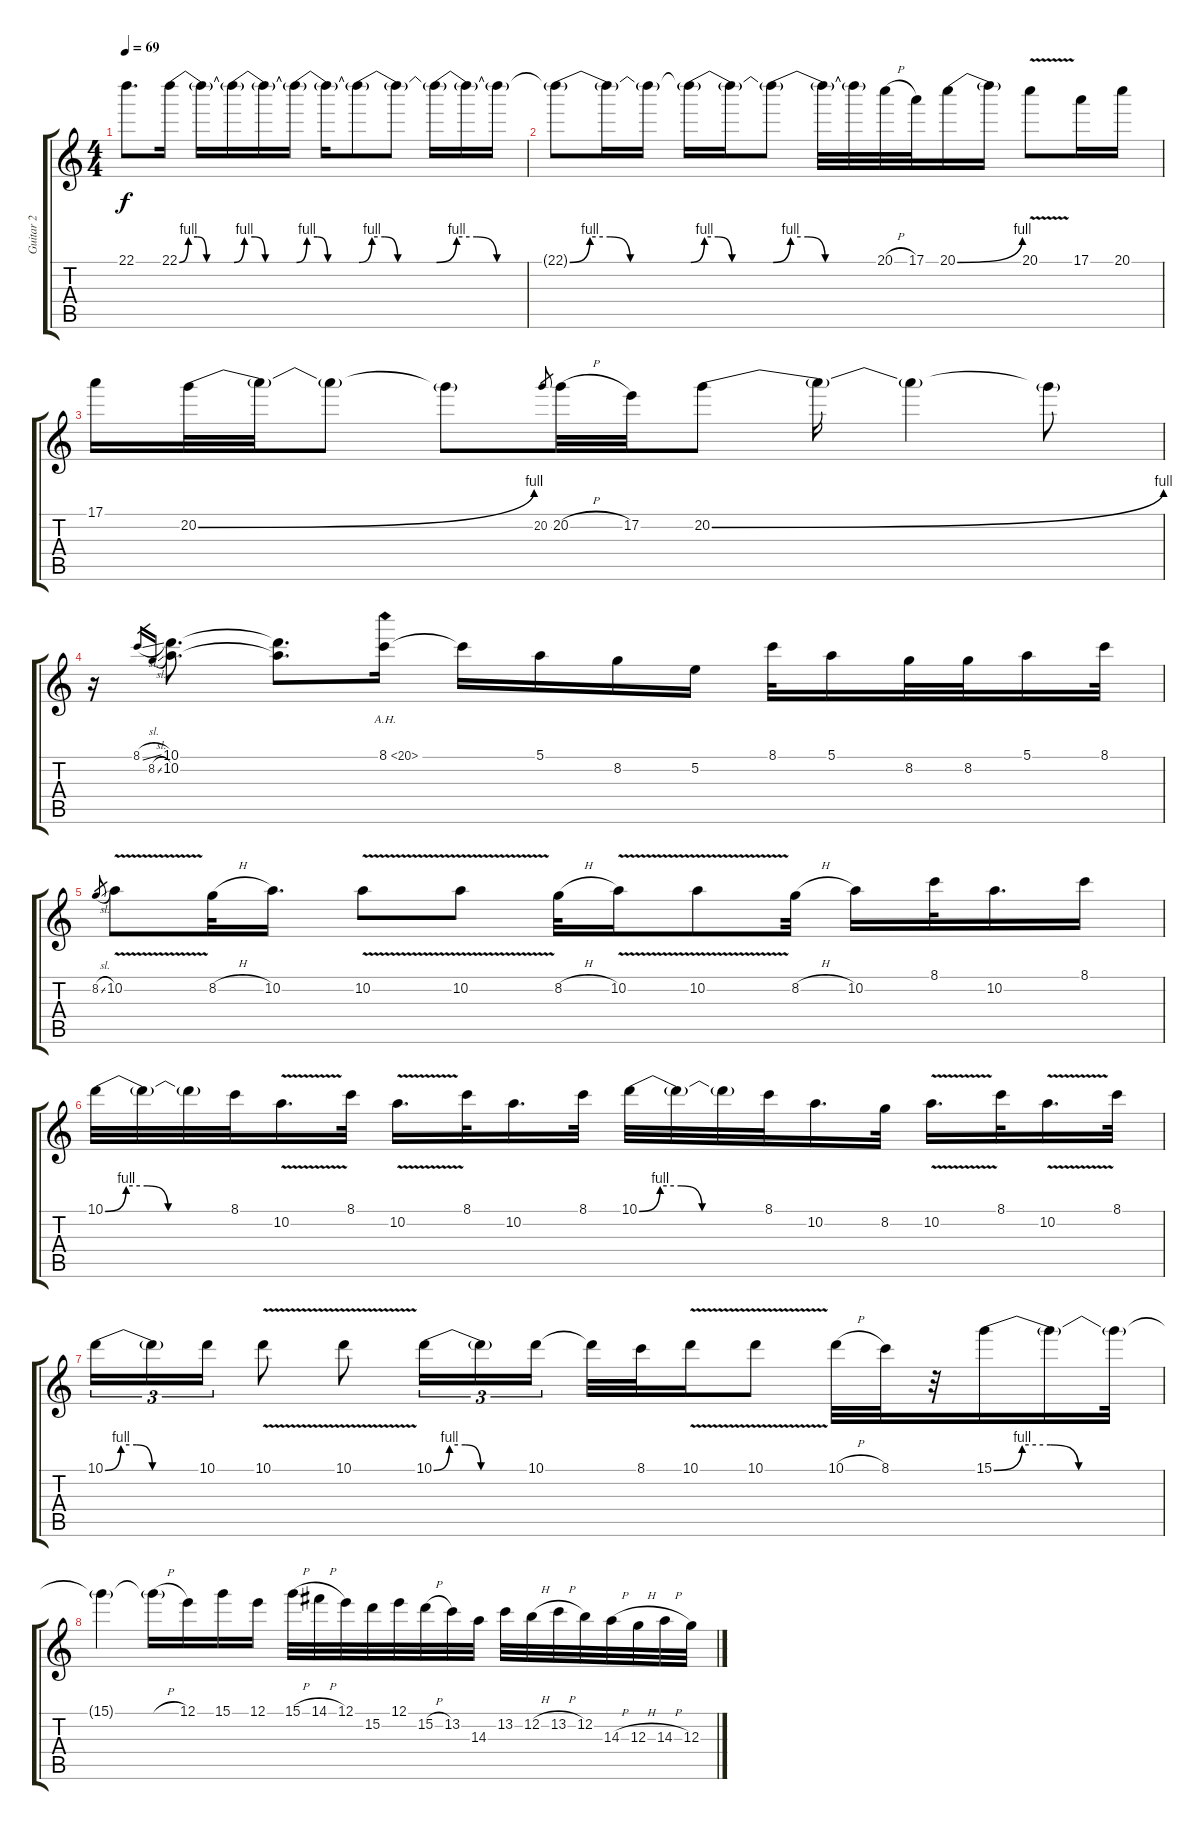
\track ("Guitar 2" "Guitar 2") {instrument distortionguitar}
\staff {score tabs}
\tuning (E4 B3 G3 D3 A2 E2) {hide}
\ts (4 4)
\tempo 69
\clef g2
\ks c
22.1.8{d dy f} 22.1{be (custom 0 0 10 4 20 4 30 0 60 0)}.16 22.1{t}.16 22.1{be (custom 0 0 10 4 20 4 30 0 60 0) t}.16 22.1{t}.16 22.1{be (custom 0 0 10 4 20 4 30 0 60 0) t}.16 22.1{t}.16 22.1{be (custom 0 0 10 4 20 4 30 0 60 0) t}.8 22.1{t}.8 22.1{be (custom 0 0 10 4 20 4 30 0 60 0) t}.16 22.1{t}.16 22.1{t}.16 |
22.1{be (custom 0 0 10 4 20 4 30 0 60 0) t}.8 22.1{t}.16 22.1{t}.16 22.1{be (custom 0 0 10 4 20 4 30 0 60 0) t}.16 22.1{t}.16 22.1{be (custom 0 0 10 4 20 4 30 0 60 0) t}.8 22.1{t}.32 22.1{t}.32 20.1{h}.32 17.1.32 20.1{be (bend 0 0 60 4)}.16 20.1{t}.16 20.1{v}.8 17.1.16 20.1.16 |
17.1.16 20.2{be (bend 0 0 60 4)}.32 20.2{t}.32 20.2{t}.8 20.2{t}.8 20.2.8{gr} 20.2{h}.32 17.2.32 20.2{be (bend 0 0 60 4)}.8 20.2{t}.16 20.2{t}.4 20.2{t}.8 |
r.16 8.1{sl}.16{gr} 8.2{sl}.16{gr} (10.1 10.2).8{d} (10.1{t} 10.2{t}).8{d} 8.1{ah 12}.16 8.1{t}.16 5.1.16 8.2.16 5.2.16 8.1.32 5.1.16 8.2.32 8.2.32 5.1.16 8.1.32 |
8.2{sl}.8{gr} 10.2{v}.8 8.2{h}.32 10.2.16{d} 10.2{v}.8 10.2{v}.8 8.2{h}.32 10.2{v}.16 10.2{v}.8 8.2{h}.32 10.2.16 8.1.32 10.2.16{d} 8.1.16 |
10.1{be (custom 0 0 10 4 20 4 30 0 60 0)}.32 10.1{t}.32 10.1{t}.32 8.1.32 10.2{v}.16{d} 8.1.32 10.2{v}.16{d} 8.1.32 10.2.16{d} 8.1.32 10.1{be (custom 0 0 10 4 20 4 30 0 60 0)}.32 10.1{t}.32 10.1{t}.32 8.1.32 10.2.16{d} 8.2.32 10.2{v}.16{d} 8.1.32 10.2{v}.16{d} 8.1.32 |
10.1{be (custom 0 0 10 4 20 4 30 0 60 0)}.16{tu (3 2)} 10.1{t}.16{tu (3 2)} 10.1.16{tu (3 2)} 10.1{v}.8 10.1{v}.8 10.1{be (custom 0 0 10 4 20 4 30 0 60 0)}.16{tu (3 2)} 10.1{t}.16{tu (3 2)} 10.1.16{tu (3 2)} 10.1{t}.32 8.1.32 10.1{v}.16 10.1{v}.8 10.1{h}.32 8.1.32 r.32 15.1{be (custom 0 0 10 4 20 4 30 0 60 0)}.16 15.1{t}.16 15.1{t}.32 |
15.1{t}.4 15.1{h t}.16 12.1.16 15.1.16 12.1.16 15.1{h}.32 14.1{h}.32 12.1.32 15.2.32 12.1.32 15.2{h}.32 13.2.32 14.3.32 13.2.32 12.2{h}.32 13.2{h}.32 12.2.32 14.3{h}.32 12.3{h}.32 14.3{h}.32 12.3.32
